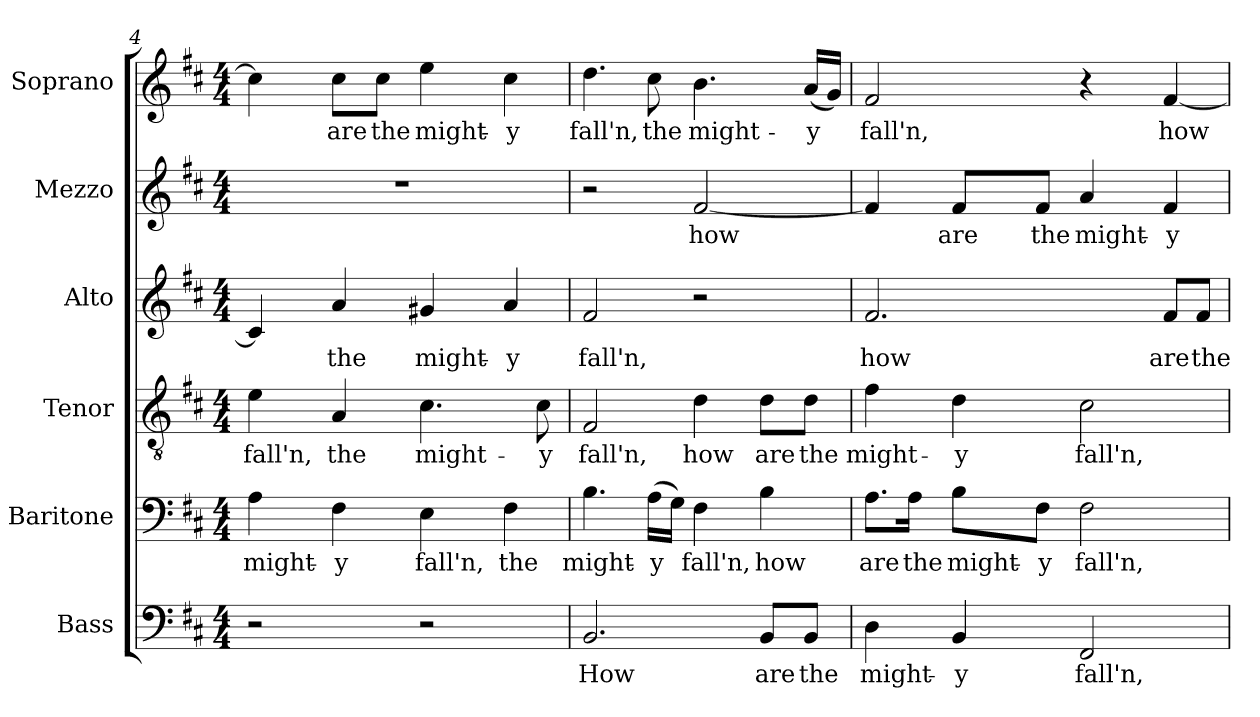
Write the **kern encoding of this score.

**kern	**text	**kern	**text	**kern	**text	**kern	**text	**kern	**text	**kern	**text
*part6	*part6	*part5	*part5	*part4	*part4	*part3	*part3	*part2	*part2	*part1	*part1
*staff6	*staff6	*staff5	*staff5	*staff4	*staff4	*staff3	*staff3	*staff2	*staff2	*staff1	*staff1
*I"Bass	*	*I"Baritone	*	*I"Tenor	*	*I"Alto	*	*I"Mezzo	*	*I"Soprano	*
*I'B	*	*I'Bar	*	*I'T.	*	*I'A	*	*I'M	*	*I'S	*
*clefF4	*	*clefF4	*	*clefGv2	*	*clefG2	*	*clefG2	*	*clefG2	*
*	*	*	*	*ITrd7c12	*	*	*	*	*	*	*
*k[f#c#]	*	*k[f#c#]	*	*k[f#c#]	*	*k[f#c#]	*	*k[f#c#]	*	*k[f#c#]	*
*D:	*	*D:	*	*D:	*	*D:	*	*D:	*	*D:	*
*M4/4	*	*M4/4	*	*M4/4	*	*M4/4	*	*M4/4	*	*M4/4	*
=4	=4	=4	=4	=4	=4	=4	=4	=4	=4	=4	=4
!	!	!	!LO:LY:b:color=#000000	!	!	!	!	!	!	!	!
!	!	!	!	!	!LO:LY:b:color=#000000	!	!	!	!	!	!
2r	.	4Ai\	might-	4Ei\	fall'n,	4c#i/]	.	1r	.	4cc#i\]	.
!	!	!	!LO:LY:b:color=#000000	!	!	!	!	!	!	!	!
!	!	!	!	!	!LO:LY:b:color=#000000	!	!	!	!	!	!
!	!	!	!	!	!	!	!LO:LY:b:color=#000000	!	!	!	!
!	!	!	!	!	!	!	!	!	!	!	!LO:LY:b:color=#000000
.	.	4F#i\	y	4AAi/	the	4ai/	the	.	.	8cc#i\L	are
!	!	!	!	!	!	!	!	!	!	!	!LO:LY:b:color=#000000
.	.	.	.	.	.	.	.	.	.	8cc#i\J	the
!	!	!	!LO:LY:b:color=#000000	!	!	!	!	!	!	!	!
!	!	!	!	!	!LO:LY:b:color=#000000	!	!	!	!	!	!
!	!	!	!	!	!	!	!LO:LY:b:color=#000000	!	!	!	!
!	!	!	!	!	!	!	!	!	!	!	!LO:LY:b:color=#000000
2r	.	4Ei\	fall'n,	4.C#i\	might-	4g#Xi/	might-	.	.	4eei\	might-
!	!	!	!LO:LY:b:color=#000000	!	!	!	!	!	!	!	!
!	!	!	!	!	!	!	!LO:LY:b:color=#000000	!	!	!	!
!	!	!	!	!	!	!	!	!	!	!	!LO:LY:b:color=#000000
.	.	4F#i\	the	.	.	4ai/	y	.	.	4cc#i\	y
!	!	!	!	!	!LO:LY:b:color=#000000	!	!	!	!	!	!
.	.	.	.	8C#i\	y	.	.	.	.	.	.
!!LO:LB:g=z
=5	=5	=5	=5	=5	=5	=5	=5	=5	=5	=5	=5
!	!LO:LY:b:color=#000000	!	!	!	!	!	!	!	!	!	!
!	!	!	!LO:LY:b:color=#000000	!	!	!	!	!	!	!	!
!	!	!	!	!	!LO:LY:b:color=#000000	!	!	!	!	!	!
!	!	!	!	!	!	!	!LO:LY:b:color=#000000	!	!	!	!
!	!	!	!	!	!	!	!	!	!	!	!LO:LY:b:color=#000000
2.BBi/	How	4.Bi\	might-	2FF#i/	fall'n,	2f#i/	fall'n,	2r	.	4.ddi\	fall'n,
!	!	!	!LO:LY:b:color=#000000	!	!	!	!	!	!	!	!
!	!	!	!	!	!	!	!	!	!	!	!LO:LY:b:color=#000000
.	.	(16Ai\LL	y	.	.	.	.	.	.	8cc#i\	the
.	.	16Gi\JJ)	.	.	.	.	.	.	.	.	.
!	!	!	!LO:LY:b:color=#000000	!	!	!	!	!	!	!	!
!	!	!	!	!	!LO:LY:b:color=#000000	!	!	!	!	!	!
!	!	!	!	!	!	!	!	!	!LO:LY:b:color=#000000	!	!
!	!	!	!	!	!	!	!	!	!	!	!LO:LY:b:color=#000000
.	.	4F#i\	fall'n,	4Di\	how	2r	.	[2f#i/	how	4.bi\	might-
!	!LO:LY:b:color=#000000	!	!	!	!	!	!	!	!	!	!
!	!	!	!LO:LY:b:color=#000000	!	!	!	!	!	!	!	!
!	!	!	!	!	!LO:LY:b:color=#000000	!	!	!	!	!	!
8BBi/L	are	4Bi\	how	8Di\L	are	.	.	.	.	.	.
!	!LO:LY:b:color=#000000	!	!	!	!	!	!	!	!	!	!
!	!	!	!	!	!LO:LY:b:color=#000000	!	!	!	!	!	!
!	!	!	!	!	!	!	!	!	!	!	!LO:LY:b:color=#000000
8BBi/J	the	.	.	8Di\J	the	.	.	.	.	(16ai/LL	-y
.	.	.	.	.	.	.	.	.	.	16gi/JJ)	.
=6	=6	=6	=6	=6	=6	=6	=6	=6	=6	=6	=6
!	!LO:LY:b:color=#000000	!	!	!	!	!	!	!	!	!	!
!	!	!	!LO:LY:b:color=#000000	!	!	!	!	!	!	!	!
!	!	!	!	!	!LO:LY:b:color=#000000	!	!	!	!	!	!
!	!	!	!	!	!	!	!LO:LY:b:color=#000000	!	!	!	!
!	!	!	!	!	!	!	!	!	!	!	!LO:LY:b:color=#000000
4Di\	might-	8.Ai\L	are	4F#i\	might-	2.f#i/	how	4f#i/]	.	2f#i/	fall'n,
!	!	!	!LO:LY:b:color=#000000	!	!	!	!	!	!	!	!
.	.	16Ai\Jk	the	.	.	.	.	.	.	.	.
!	!LO:LY:b:color=#000000	!	!	!	!	!	!	!	!	!	!
!	!	!	!LO:LY:b:color=#000000	!	!	!	!	!	!	!	!
!	!	!	!	!	!LO:LY:b:color=#000000	!	!	!	!	!	!
!	!	!	!	!	!	!	!	!	!LO:LY:b:color=#000000	!	!
4BBi/	y	8Bi\L	might-	4Di\	y	.	.	8f#i/L	are	.	.
!	!	!	!LO:LY:b:color=#000000	!	!	!	!	!	!	!	!
!	!	!	!	!	!	!	!	!	!LO:LY:b:color=#000000	!	!
.	.	8F#i\J	y	.	.	.	.	8f#i/J	the	.	.
!	!LO:LY:b:color=#000000	!	!	!	!	!	!	!	!	!	!
!	!	!	!LO:LY:b:color=#000000	!	!	!	!	!	!	!	!
!	!	!	!	!	!LO:LY:b:color=#000000	!	!	!	!	!	!
!	!	!	!	!	!	!	!	!	!LO:LY:b:color=#000000	!	!
2FF#i/	fall'n,	2F#i\	fall'n,	2C#i\	fall'n,	.	.	4ai/	might-	4r	.
!	!	!	!	!	!	!	!LO:LY:b:color=#000000	!	!	!	!
!	!	!	!	!	!	!	!	!	!LO:LY:b:color=#000000	!	!
!	!	!	!	!	!	!	!	!	!	!	!LO:LY:b:color=#000000
.	.	.	.	.	.	8f#i/L	are	4f#i/	y	[4f#i/	how
!	!	!	!	!	!	!	!LO:LY:b:color=#000000	!	!	!	!
.	.	.	.	.	.	8f#i/J	the	.	.	.	.
=	=	=	=	=	=	=	=	=	=	=	=
*-	*-	*-	*-	*-	*-	*-	*-	*-	*-	*-	*-
